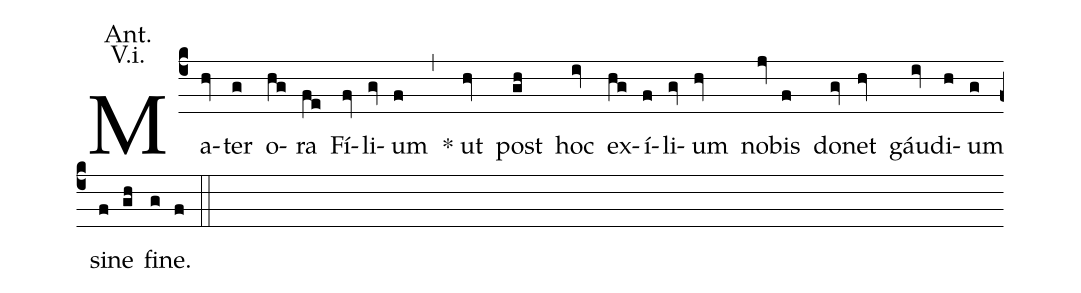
annotation: Ant.;
annotation: V.i.;
%%
(c4) Ma(hv)ter(g) o(hg)ra(fe) Fí(fv)li(gv)um(f) (,)
* ut(hv) post(gh) hoc(iv) ex(hg)í(f)li(gv)um(hv) no(jv)bis(f) do(gv)net(hv) gáu(iv)di(h)um(g) si(f)ne(gh) fi(g)ne.(f) (::)
